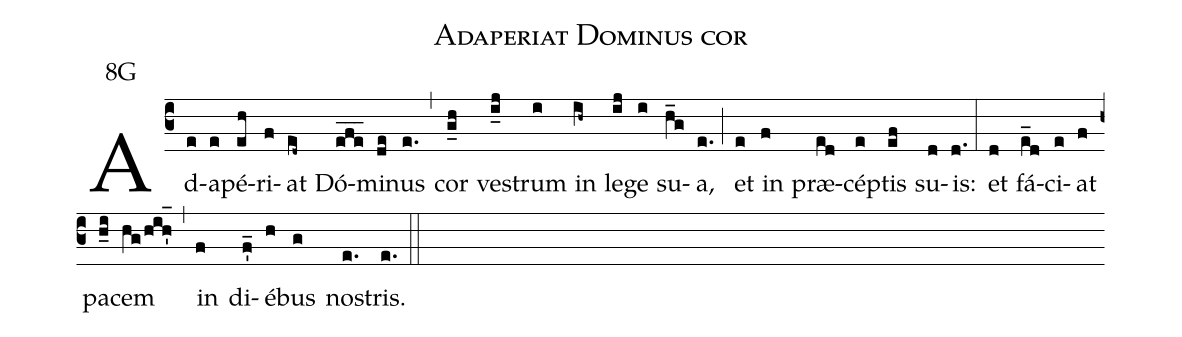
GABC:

name:Adaperiat Dominus cor;
office-part:Antiphona;
mode:8;
annotation: 8G;
%%
(c3) Ad(e)a(e)pé(eh)ri(f)at(ed~) Dó(efe___)mi(de)nus(e.) (,) cor(g_h) ve(i_j)strum(i) in(ih~) le(ij)ge(i) su(h_g)a,(e.) (;) et(e) in(f) præ(ed)cép(e)tis(ef) su(d)is:(d.) (:) et(d) fá(e_d)ci(e)at(f) pa(h_i)cem(hg/hih'_1) (,) in(f) di(f'_)é(h)bus(g) no(e.)stris.(e.) (::)
